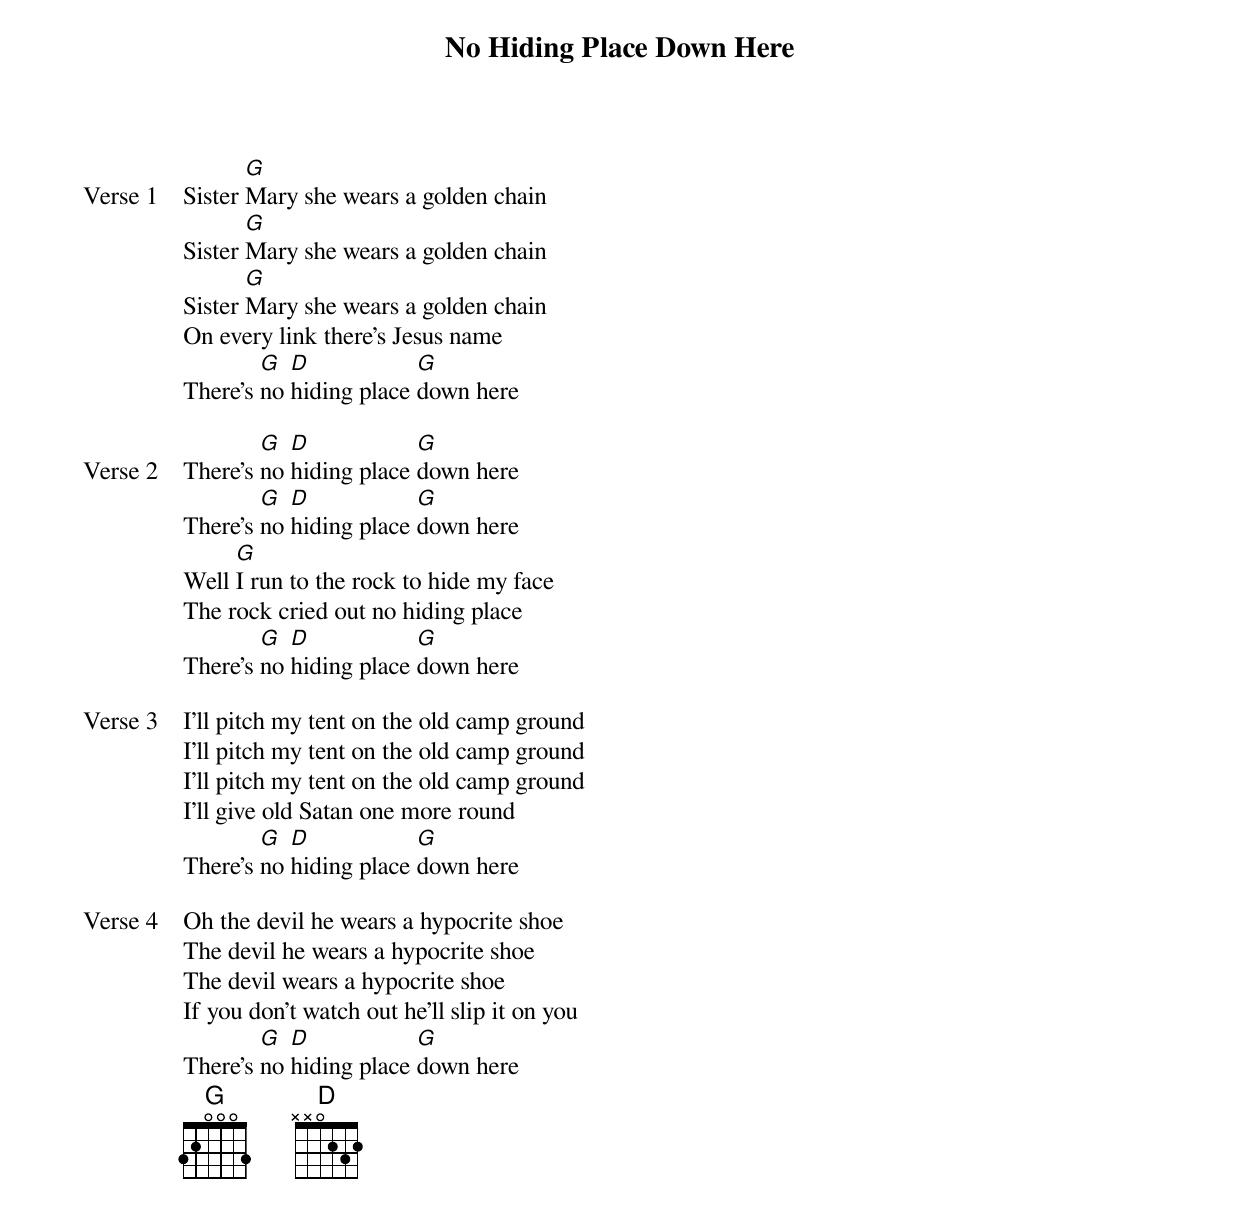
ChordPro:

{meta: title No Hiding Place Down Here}
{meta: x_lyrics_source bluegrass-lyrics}
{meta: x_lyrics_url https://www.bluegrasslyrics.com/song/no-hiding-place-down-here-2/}
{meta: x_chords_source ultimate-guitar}
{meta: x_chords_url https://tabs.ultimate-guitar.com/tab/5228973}

{start_of_verse: Verse 1}
Sister [G]Mary she wears a golden chain
Sister [G]Mary she wears a golden chain
Sister [G]Mary she wears a golden chain
On every link there’s Jesus name
There’s [G]no [D]hiding place [G]down here
{end_of_verse}

{start_of_verse: Verse 2}
There’s [G]no [D]hiding place [G]down here
There’s [G]no [D]hiding place [G]down here
Well [G]I run to the rock to hide my face
The rock cried out no hiding place
There’s [G]no [D]hiding place [G]down here
{end_of_verse}

{start_of_verse: Verse 3}
I’ll pitch my tent on the old camp ground
I’ll pitch my tent on the old camp ground
I’ll pitch my tent on the old camp ground
I’ll give old Satan one more round
There’s [G]no [D]hiding place [G]down here
{end_of_verse}

{start_of_verse: Verse 4}
Oh the devil he wears a hypocrite shoe
The devil he wears a hypocrite shoe
The devil wears a hypocrite shoe
If you don’t watch out he’ll slip it on you
There’s [G]no [D]hiding place [G]down here
{end_of_verse}
